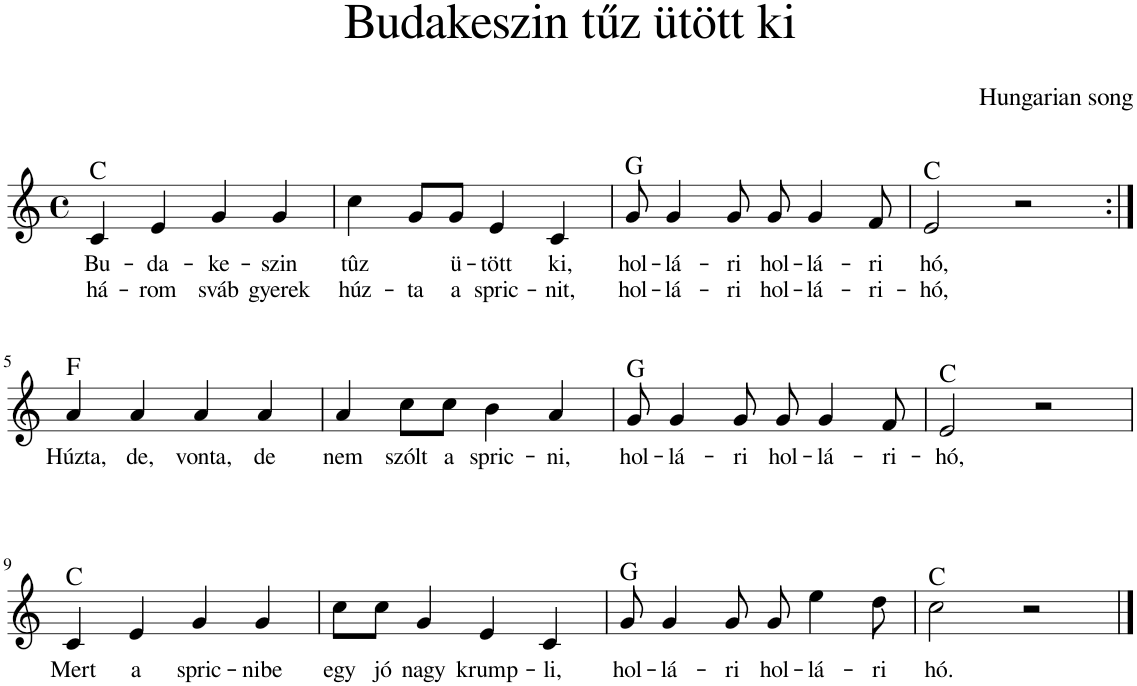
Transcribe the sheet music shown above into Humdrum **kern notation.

**kern	**text	**text	**harte
*part1	*part1	*part1	*part1
*staff1	*staff1	*staff1	*
*I"Piano	*	*	*
*I'Pno	*	*	*
*clefG2	*	*	*
*k[]	*	*	*
*M4/4	*	*	*
*met(c)	*	*	*
=1	=1	=1	=1
!	!LO:LY:b	!LO:LY:b	!
4c/	Bu-	há-	C:maj
!	!LO:LY:b	!LO:LY:b	!
4e/	-da-	-rom	.
!	!LO:LY:b	!LO:LY:b	!
4g/	-ke-	sváb	.
!	!LO:LY:b	!LO:LY:b	!
4g/	-szin	gyerek	.
=2	=2	=2	=2
!	!LO:LY:b	!LO:LY:b	!
4cc\	tûz	húz-	.
!	!	!LO:LY:b	!
8g/L	.	-ta	.
!	!LO:LY:b	!LO:LY:b	!
8g/J	ü-	a	.
!	!LO:LY:b	!LO:LY:b	!
4e/	-tött	spric-	.
!	!LO:LY:b	!LO:LY:b	!
4c/	ki,	-nit,	.
=3	=3	=3	=3
!	!LO:LY:b	!LO:LY:b	!
8g/	hol-	hol-	G:maj
!	!LO:LY:b	!LO:LY:b	!
4g/	-lá-	-lá-	.
!	!LO:LY:b	!LO:LY:b	!
8g/	-ri	-ri	.
!	!LO:LY:b	!LO:LY:b	!
8g/	hol-	hol-	.
!	!LO:LY:b	!LO:LY:b	!
4g/	-lá-	-lá-	.
!	!LO:LY:b	!LO:LY:b	!
8f/	-ri	-ri-	.
=4	=4	=4	=4
!	!LO:LY:b	!LO:LY:b	!
2e/	hó,	-hó,	C:maj
2r	.	.	.
!!LO:LB:g=z
=5:|!	=5:|!	=5:|!	=5:|!
!	!LO:LY:b	!	!
4a/	Húzta,	.	F:maj
!	!LO:LY:b	!	!
4a/	de,	.	.
!	!LO:LY:b	!	!
4a/	vonta,	.	.
!	!LO:LY:b	!	!
4a/	de	.	.
=6	=6	=6	=6
!	!LO:LY:b	!	!
4a/	nem	.	.
!	!LO:LY:b	!	!
8cc\L	szólt	.	.
!	!LO:LY:b	!	!
8cc\J	a	.	.
!	!LO:LY:b	!	!
4b\	spric-	.	.
!	!LO:LY:b	!	!
4a/	-ni,	.	.
=7	=7	=7	=7
!	!LO:LY:b	!	!
8g/	hol-	.	G:maj
!	!LO:LY:b	!	!
4g/	-lá-	.	.
!	!LO:LY:b	!	!
8g/	-ri	.	.
!	!LO:LY:b	!	!
8g/	hol-	.	.
!	!LO:LY:b	!	!
4g/	-lá-	.	.
!	!LO:LY:b	!	!
8f/	-ri-	.	.
=8	=8	=8	=8
!	!LO:LY:b	!	!
2e/	-hó,	.	C:maj
2r	.	.	.
!!LO:LB:g=z
=9	=9	=9	=9
!	!LO:LY:b	!	!
4c/	Mert	.	C:maj
!	!LO:LY:b	!	!
4e/	a	.	.
!	!LO:LY:b	!	!
4g/	spric-	.	.
!	!LO:LY:b	!	!
4g/	-nibe	.	.
=10	=10	=10	=10
!	!LO:LY:b	!	!
8cc\L	egy	.	.
!	!LO:LY:b	!	!
8cc\J	jó	.	.
!	!LO:LY:b	!	!
4g/	nagy	.	.
!	!LO:LY:b	!	!
4e/	krump-	.	.
!	!LO:LY:b	!	!
4c/	-li,	.	.
=11	=11	=11	=11
!	!LO:LY:b	!	!
8g/	hol-	.	G:maj
!	!LO:LY:b	!	!
4g/	-lá-	.	.
!	!LO:LY:b	!	!
8g/	-ri	.	.
!	!LO:LY:b	!	!
8g/	hol-	.	.
!	!LO:LY:b	!	!
4ee\	-lá-	.	.
!	!LO:LY:b	!	!
8dd\	-ri	.	.
=12	=12	=12	=12
!	!LO:LY:b	!	!
2cc\	hó.	.	C:maj
2r	.	.	.
==	==	==	==
*-	*-	*-	*-
